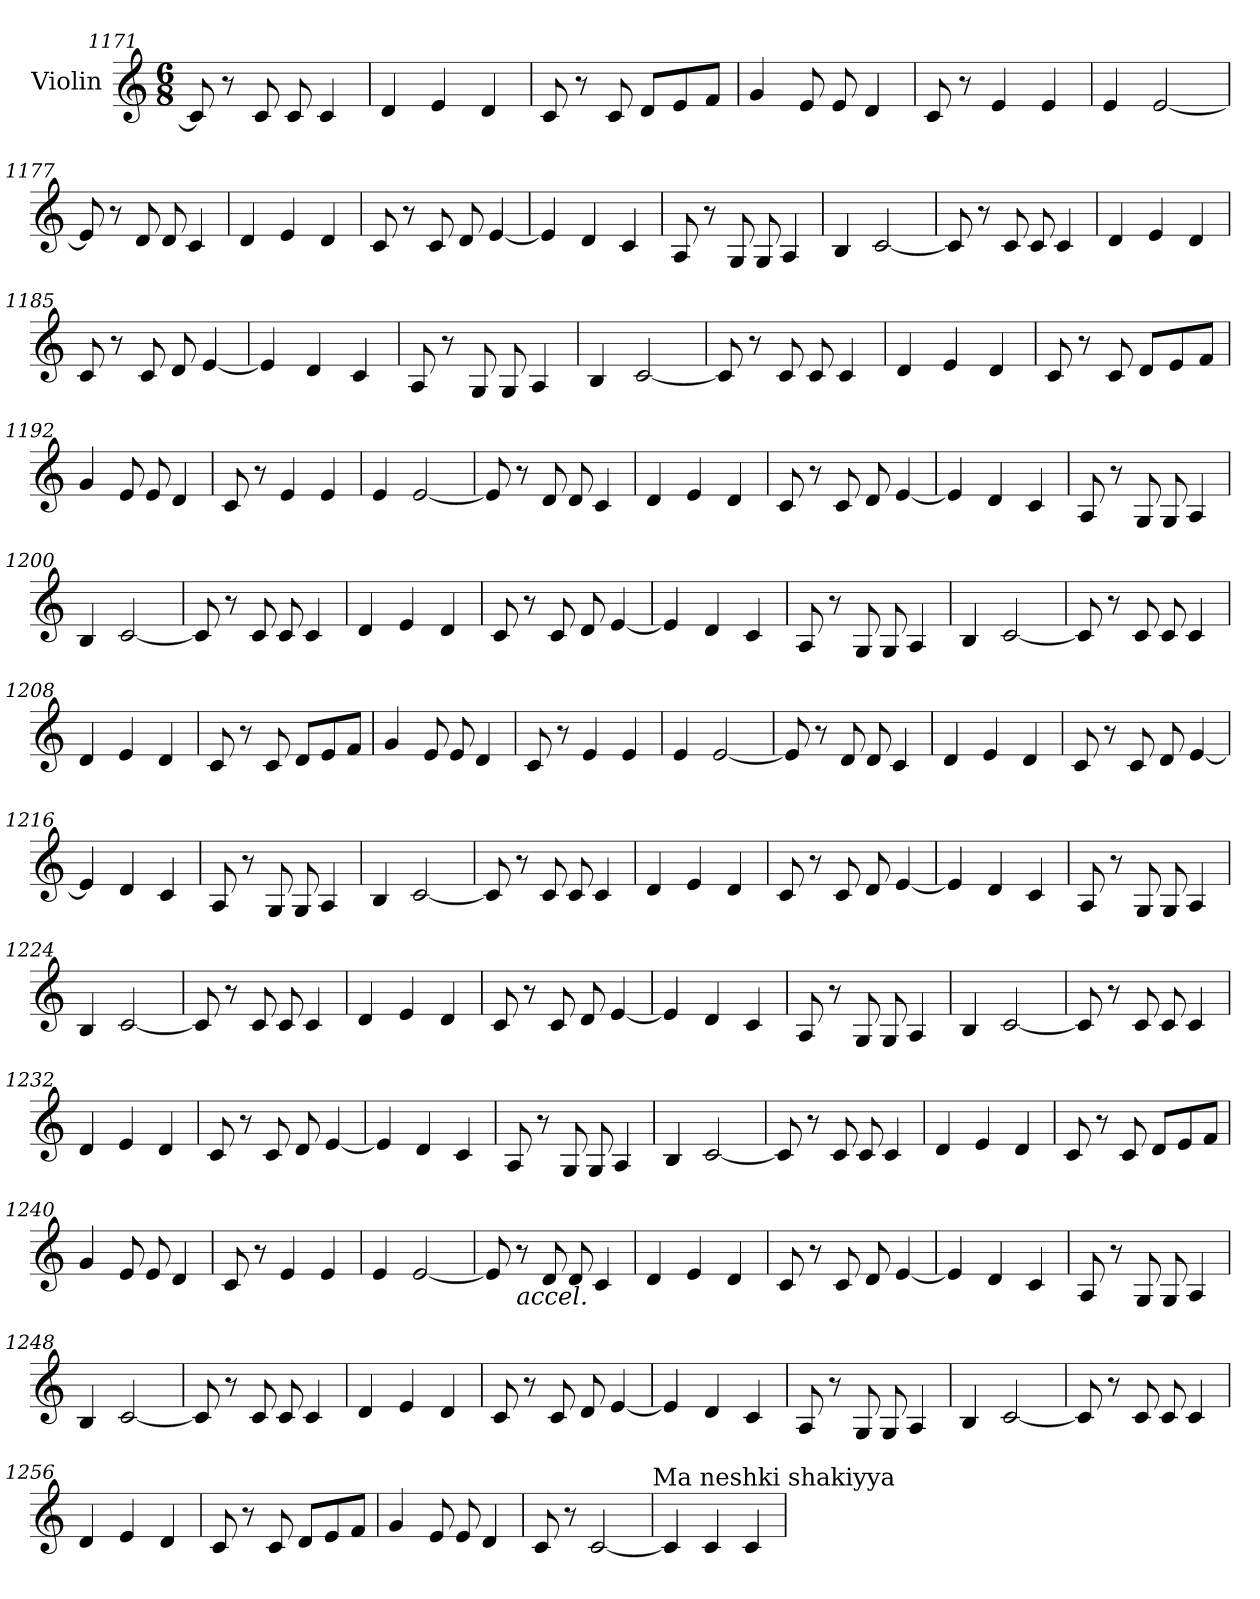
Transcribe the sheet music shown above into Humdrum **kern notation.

**kern
*part1
*staff1
*I"Violin
!!LO:LB:g=z
*clefG2
*k[]
*M6/8
=1171
8c/]
8r
8c/
8c/
4c/
=1172
4d/
4e/
4d/
=1173
8c/
8r
8c/
8d/L
8e/
8f/J
=1174
4g/
8e/
8e/
4d/
=1175
8c/
8r
4e/
4e/
=1176
4e/
[2e/
!!LO:LB:g=z
=1177
8e/]
8r
8d/
8d/
4c/
=1178
4d/
4e/
4d/
=1179
8c/
8r
8c/
8d/
[4e/
=1180
4e/]
4d/
4c/
=1181
8A/
8r
8G/
8G/
4A/
=1182
4B/
[2c/
!!LO:LB:g=z
=1183
8c/]
8r
8c/
8c/
4c/
=1184
4d/
4e/
4d/
=1185
8c/
8r
8c/
8d/
[4e/
=1186
4e/]
4d/
4c/
=1187
8A/
8r
8G/
8G/
4A/
=1188
4B/
[2c/
!!LO:LB:g=z
=1189
8c/]
8r
8c/
8c/
4c/
=1190
4d/
4e/
4d/
=1191
8c/
8r
8c/
8d/L
8e/
8f/J
=1192
4g/
8e/
8e/
4d/
=1193
8c/
8r
4e/
4e/
=1194
4e/
[2e/
!!LO:LB:g=z
=1195
8e/]
8r
8d/
8d/
4c/
=1196
4d/
4e/
4d/
=1197
8c/
8r
8c/
8d/
[4e/
=1198
4e/]
4d/
4c/
=1199
8A/
8r
8G/
8G/
4A/
=1200
4B/
[2c/
!!LO:LB:g=z
=1201
8c/]
8r
8c/
8c/
4c/
=1202
4d/
4e/
4d/
=1203
8c/
8r
8c/
8d/
[4e/
=1204
4e/]
4d/
4c/
=1205
8A/
8r
8G/
8G/
4A/
=1206
4B/
[2c/
!!LO:LB:g=z
=1207
8c/]
8r
8c/
8c/
4c/
=1208
4d/
4e/
4d/
=1209
8c/
8r
8c/
8d/L
8e/
8f/J
=1210
4g/
8e/
8e/
4d/
=1211
8c/
8r
4e/
4e/
=1212
4e/
[2e/
!!LO:PB:g=z
=1213
8e/]
8r
8d/
8d/
4c/
=1214
4d/
4e/
4d/
=1215
8c/
8r
8c/
8d/
[4e/
=1216
4e/]
4d/
4c/
=1217
8A/
8r
8G/
8G/
4A/
=1218
4B/
[2c/
!!LO:LB:g=z
=1219
8c/]
8r
8c/
8c/
4c/
=1220
4d/
4e/
4d/
=1221
8c/
8r
8c/
8d/
[4e/
=1222
4e/]
4d/
4c/
=1223
8A/
8r
8G/
8G/
4A/
=1224
4B/
[2c/
!!LO:LB:g=z
=1225
8c/]
8r
8c/
8c/
4c/
=1226
4d/
4e/
4d/
=1227
8c/
8r
8c/
8d/
[4e/
=1228
4e/]
4d/
4c/
=1229
8A/
8r
8G/
8G/
4A/
=1230
4B/
[2c/
!!LO:LB:g=z
=1231
8c/]
8r
8c/
8c/
4c/
=1232
4d/
4e/
4d/
=1233
8c/
8r
8c/
8d/
[4e/
=1234
4e/]
4d/
4c/
=1235
8A/
8r
8G/
8G/
4A/
=1236
4B/
[2c/
!!LO:LB:g=z
=1237
8c/]
8r
8c/
8c/
4c/
=1238
4d/
4e/
4d/
=1239
8c/
8r
8c/
8d/L
8e/
8f/J
=1240
4g/
8e/
8e/
4d/
=1241
8c/
8r
4e/
4e/
=1242
4e/
[2e/
!!LO:LB:g=z
=1243
8e/]
!LO:TX:b:i:t=accel.
8r
8d/
8d/
4c/
=1244
4d/
4e/
4d/
=1245
8c/
8r
8c/
8d/
[4e/
=1246
4e/]
4d/
4c/
=1247
8A/
8r
8G/
8G/
4A/
=1248
4B/
[2c/
!!LO:LB:g=z
=1249
8c/]
8r
8c/
8c/
4c/
=1250
4d/
4e/
4d/
=1251
8c/
8r
8c/
8d/
[4e/
=1252
4e/]
4d/
4c/
=1253
8A/
8r
8G/
8G/
4A/
=1254
4B/
[2c/
!!LO:LB:g=z
=1255
8c/]
8r
8c/
8c/
4c/
=1256
4d/
4e/
4d/
=1257
8c/
8r
8c/
8d/L
8e/
8f/J
=1258
4g/
8e/
8e/
4d/
=1259
*MM180
8c/
8r
[2c/
!LO:TX:a:t=Ma neshki shakiyya
=1260
4c/]
4c/
4c/
=
*-
